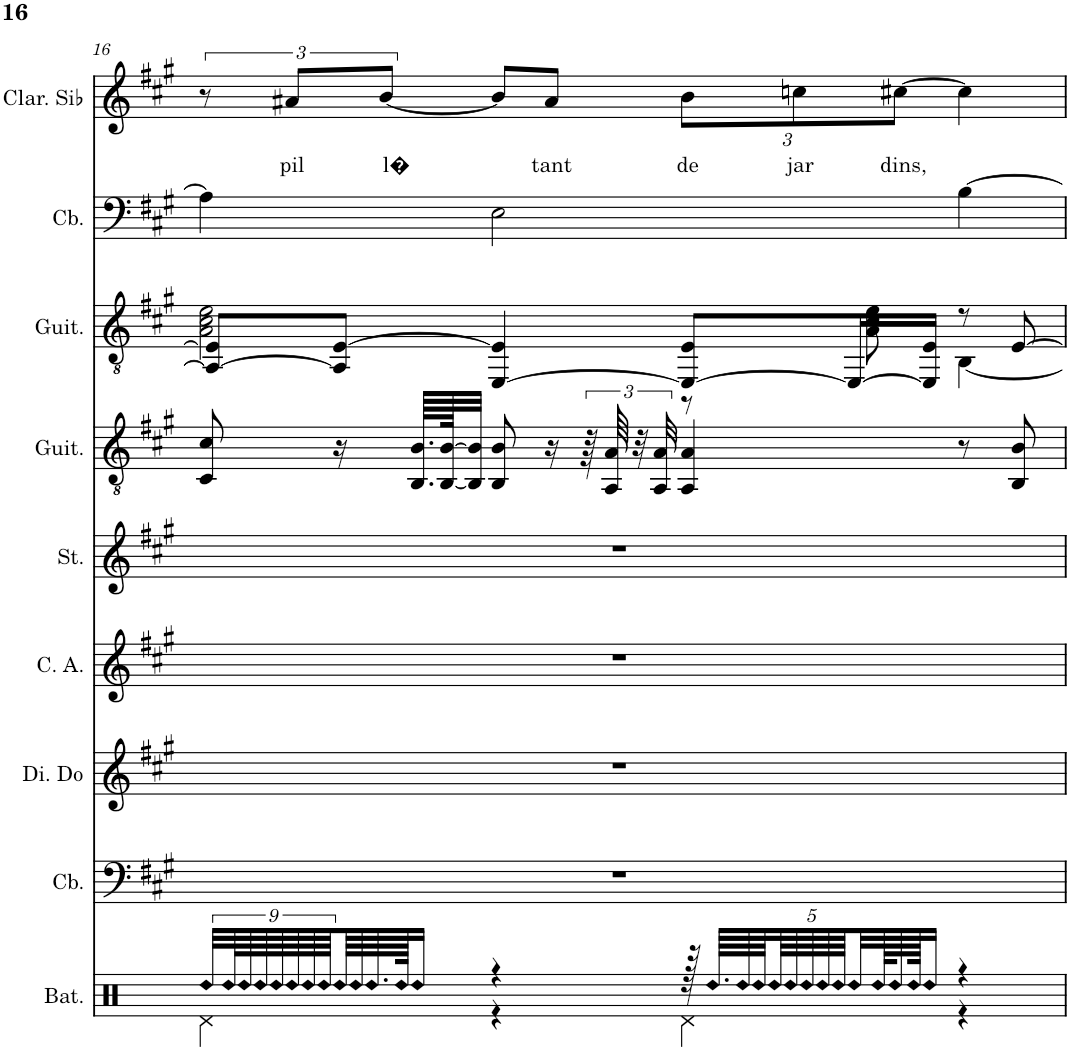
**kern	**kern	**kern	**kern	**kern	**kern	**kern	**kern	**kern	**text
*part9	*part8	*part7	*part6	*part5	*part4	*part3	*part2	*part1	*part1
*staff9	*staff8	*staff7	*staff6	*staff5	*staff4	*staff3	*staff2	*staff1	*staff1
*I"Batterie, Drums	*I"Contrebasse, Acoustic Bass	*I"Dizi en Do, Piccolo	*I"Cor anglais, English Horn	*I"Cordes, String Ensemble 2	*I"Guitare acoustique, Acoustic Guitar (steel)	*I"Guitare classique, Acoustic Guitar (nylon)	*I"Contrebasse, Acoustic Bass	*I"Clarinette en Sib	*
*I'Bat.	*I'Cb.	*I'Di. Do	*I'C. A.	*I'St.	*I'Guit.	*I'Guit.	*I'Cb.	*I'Clar. Sib	*
!!LO:PB:g=z
*clefX	*clefF4	*clefG2	*clefG2	*clefG2	*clefGv2	*clefGv2	*clefF4	*clefG2	*
*	*Trd7c12	*Trd-7c-12	*Trd4c7	*	*	*	*Trd7c12	*Trd1c2	*
*k[]	*k[f#c#g#]	*k[f#c#g#]	*k[f#c#g#]	*k[f#c#g#]	*k[f#c#g#]	*k[f#c#g#]	*k[f#c#g#]	*k[f#c#g#]	*
*M4/4	*M4/4	*M4/4	*M4/4	*M4/4	*M4/4	*M4/4	*M4/4	*M4/4	*
=16	=16	=16	=16	=16	=16	=16	=16	=16	=16
!LO:N:head=diamond	!	!	!	!	!	!	!	!	!
*^	*	*	*	*	*	*^	*	*	*
36Rdd/LLL	4Rd\	1r	1r	1r	1r	8C#/ 8c#/	8AA/_ 8E/]L	2A\ 2c#\ 2e\	4A\]	12r	.
!LO:N:head=diamond	!	!	!	!	!	!	!	!	!	!	!
72Rdd/L	.	.	.	.	.	.	.	.	.	.	.
!LO:N:head=diamond	!	!	!	!	!	!	!	!	!	!	!
72Rdd/	.	.	.	.	.	.	.	.	.	.	.
!LO:N:head=diamond	!	!	!	!	!	!	!	!	!	!	!
72Rdd/	.	.	.	.	.	.	.	.	.	.	.
!LO:N:head=diamond	!	!	!	!	!	!	!	!	!	!	!
72Rdd/	.	.	.	.	.	.	.	.	.	.	.
!LO:N:head=diamond	!	!	!	!	!	!	!	!	!	!	!LO:LY:b
72Rdd/	.	.	.	.	.	.	.	.	.	12a#X/L	pil
!LO:N:head=diamond	!	!	!	!	!	!	!	!	!	!	!
72Rdd/	.	.	.	.	.	.	.	.	.	.	.
!LO:N:head=diamond	!	!	!	!	!	!	!	!	!	!	!
72Rdd/	.	.	.	.	.	.	.	.	.	.	.
!LO:N:head=diamond	!	!	!	!	!	!	!	!	!	!	!
64Rdd/	.	.	.	.	.	16r	8AA/] [8E/J	.	.	.	.
!LO:N:head=diamond	!	!	!	!	!	!	!	!	!	!	!
64Rdd/	.	.	.	.	.	.	.	.	.	.	.
!LO:N:head=diamond	!	!	!	!	!	!	!	!	!	!	!
64.Rdd/	.	.	.	.	.	.	.	.	.	.	.
!	!	!	!	!	!	!	!	!	!	!	!LO:LY:b
.	.	.	.	.	.	.	.	.	.	[12b/J	l�
!LO:N:head=diamond	!	!	!	!	!	!	!	!	!	!	!
128Rdd/JJK	.	.	.	.	.	.	.	.	.	.	.
!LO:N:head=diamond	!	!	!	!	!	!	!	!	!	!	!
16Rdd/JJ	.	.	.	.	.	64.BB/ 64.B/LLLL	.	.	.	.	.
.	.	.	.	.	.	[128BB/ [128B/JK	.	.	.	.	.
.	.	.	.	.	.	32BB/] 32B/]JJJ	.	.	.	.	.
4r	4r	.	.	.	.	8BB/ 8B/	[4EE/ 4E/]	.	2E\	8b/L]	.
!	!	!	!	!	!	!	!	!	!	!	!LO:LY:b
.	.	.	.	.	.	16r	.	.	.	8a#/J	tant
.	.	.	.	.	.	96r	.	.	.	.	.
.	.	.	.	.	.	96AA/ 96A/	.	.	.	.	.
.	.	.	.	.	.	48r	.	.	.	.	.
.	.	.	.	.	.	48AA/ 48A/	.	.	.	.	.
*	*	*	*	*	*	*	*	*	*	*Xbrackettup	*
!	!	!	!	!	!	!	!	!	!	!	!LO:LY:b
128r	4Rd\	.	.	.	.	4AA/ 4A/	8EE/_ 8E/L	8r	.	12b\L	de
!LO:N:head=diamond	!	!	!	!	!	!	!	!	!	!	!
64.Rdd/LLLL	.	.	.	.	.	.	.	.	.	.	.
!LO:N:head=diamond	!	!	!	!	!	!	!	!	!	!	!
64Rdd/	.	.	.	.	.	.	.	.	.	.	.
!LO:N:head=diamond	!	!	!	!	!	!	!	!	!	!	!
64Rdd/	.	.	.	.	.	.	.	.	.	.	.
*Xbrackettup	*	*	*	*	*	*	*	*	*	*	*
!LO:N:head=diamond	!	!	!	!	!	!	!	!	!	!	!
80Rdd/	.	.	.	.	.	.	.	.	.	.	.
!LO:N:head=diamond	!	!	!	!	!	!	!	!	!	!	!
80Rdd/	.	.	.	.	.	.	.	.	.	.	.
!	!	!	!	!	!	!	!	!	!	!	!LO:LY:b
.	.	.	.	.	.	.	.	.	.	12ccn\	jar
!LO:N:head=diamond	!	!	!	!	!	!	!	!	!	!	!
80Rdd/	.	.	.	.	.	.	.	.	.	.	.
!LO:N:head=diamond	!	!	!	!	!	!	!	!	!	!	!
80Rdd/	.	.	.	.	.	.	.	.	.	.	.
!LO:N:head=diamond	!	!	!	!	!	!	!	!	!	!	!
80Rdd/J	.	.	.	.	.	.	.	.	.	.	.
!LO:N:head=diamond	!	!	!	!	!	!	!	!	!	!	!
32Rdd/	.	.	.	.	.	.	16EE/L_	8A\ 8c#\ 8e\	.	.	.
!LO:N:head=diamond	!	!	!	!	!	!	!	!	!	!	!
128Rdd/KL	.	.	.	.	.	.	.	.	.	.	.
!LO:N:head=diamond	!	!	!	!	!	!	!	!	!	!	!
64Rdd/	.	.	.	.	.	.	.	.	.	.	.
!	!	!	!	!	!	!	!	!	!	!	!LO:LY:b
.	.	.	.	.	.	.	.	.	.	[12cc#X\J	dins,
!LO:N:head=diamond	!	!	!	!	!	!	!	!	!	!	!
128Rdd/JJK	.	.	.	.	.	.	.	.	.	.	.
!LO:N:head=diamond	!	!	!	!	!	!	!	!	!	!	!
16Rdd/JJ	.	.	.	.	.	.	16EE/] 16E/JJ	.	.	.	.
4r	4r	.	.	.	.	8r	8r	[4BB\	[4B\	4cc#\]	.
.	.	.	.	.	.	8BB/ 8B/	[8E/	.	.	.	.
*v	*v	*	*	*	*	*	*v	*v	*	*	*
=	=	=	=	=	=	=	=	=	=
*-	*-	*-	*-	*-	*-	*-	*-	*-	*-
